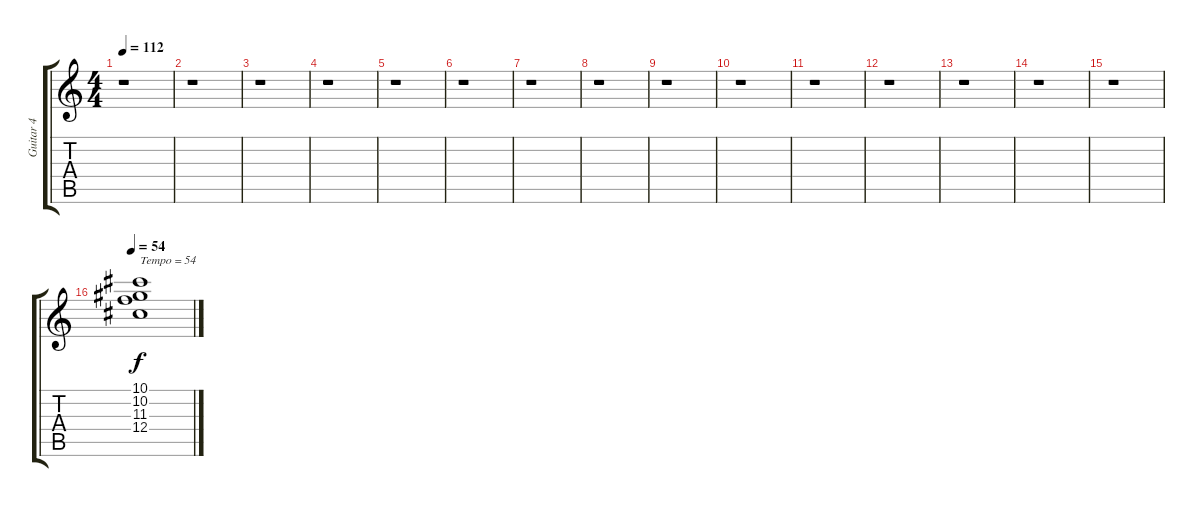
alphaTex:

\track ("Guitar 4" "Guitar 4") {instrument overdrivenguitar}
\staff {score tabs}
\tuning (Eb4 Bb3 Gb3 Db3 Ab2 Db2) {hide}
\ts (4 4)
\tempo 112
\clef g2
\ks c
r.1{dy f} |
r.1 |
r.1 |
r.1 |
r.1 |
r.1 |
r.1 |
r.1 |
r.1 |
r.1 |
r.1 |
r.1 |
r.1 |
r.1 |
r.1 |
\tempo 54
(10.1 10.2 11.3 12.4).1{txt "Tempo = 54"}
